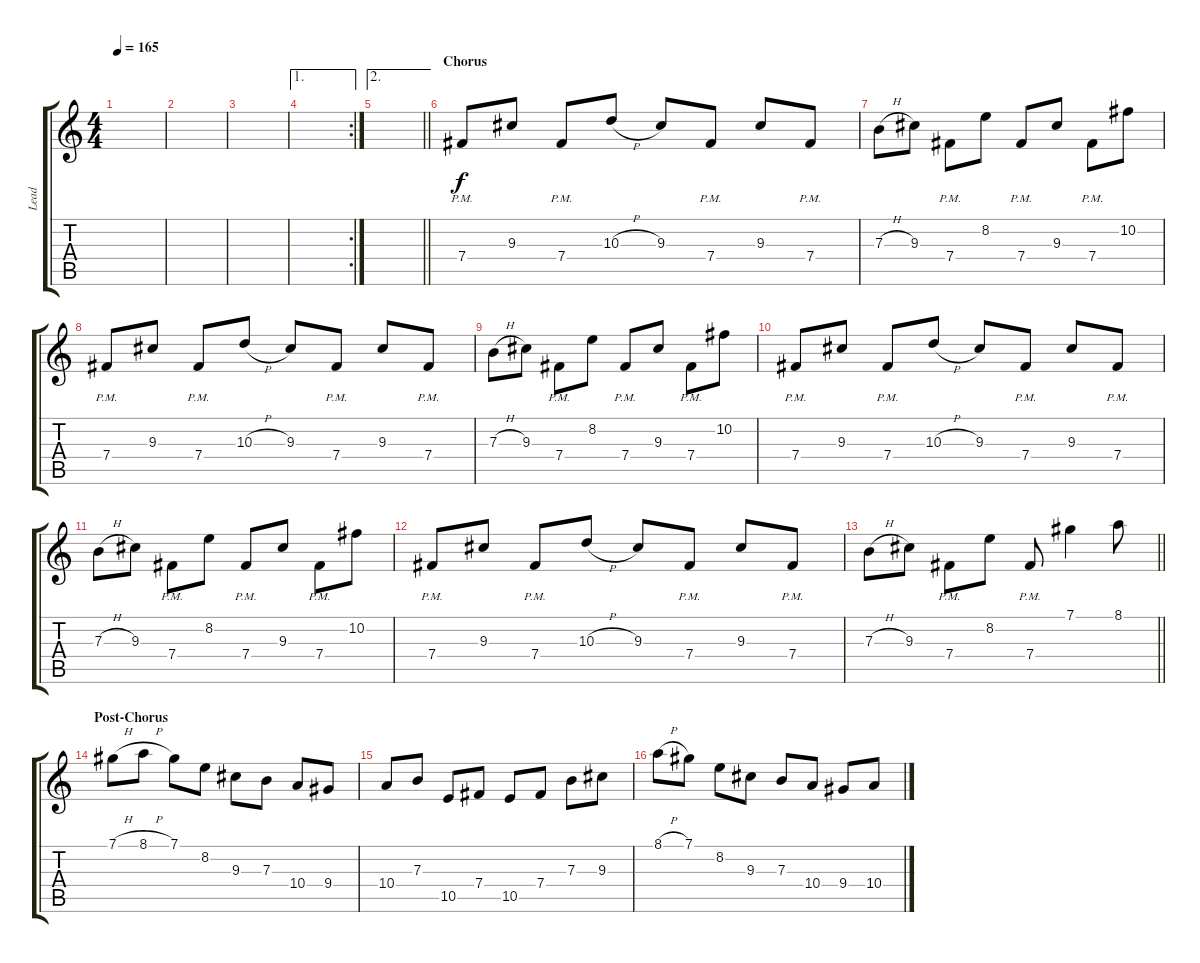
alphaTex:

\track ("Lead" "Lead") {instrument distortionguitar}
\staff {score tabs}
\tuning (Db4 Ab3 E3 B2 Gb2 B1) {hide}
\ts (4 4)
\tempo 165
\clef g2
\ks c
|
|
|
\ae 1
\rc 2
|
\ae 2
\barLineRight lightlight
|
\section ("" "Chorus")
7.4{pm}.8 9.3.8 7.4{pm}.8 10.3{h}.8 9.3.8 7.4{pm}.8 9.3.8 7.4{pm}.8 |
7.3{h}.8 9.3.8 7.4{pm}.8 8.2.8 7.4{pm}.8 9.3.8 7.4{pm}.8 10.2.8 |
7.4{pm}.8 9.3.8 7.4{pm}.8 10.3{h}.8 9.3.8 7.4{pm}.8 9.3.8 7.4{pm}.8 |
7.3{h}.8 9.3.8 7.4{pm}.8 8.2.8 7.4{pm}.8 9.3.8 7.4{pm}.8 10.2.8 |
7.4{pm}.8 9.3.8 7.4{pm}.8 10.3{h}.8 9.3.8 7.4{pm}.8 9.3.8 7.4{pm}.8 |
7.3{h}.8 9.3.8 7.4{pm}.8 8.2.8 7.4{pm}.8 9.3.8 7.4{pm}.8 10.2.8 |
7.4{pm}.8 9.3.8 7.4{pm}.8 10.3{h}.8 9.3.8 7.4{pm}.8 9.3.8 7.4{pm}.8 |
\barLineRight lightlight
7.3{h}.8 9.3.8 7.4{pm}.8 8.2.8 7.4{pm}.8 7.1.4 8.1.8 |
\section ("" "Post-Chorus")
7.1{h}.8 8.1{h}.8 7.1.8 8.2.8 9.3.8 7.3.8 10.4.8 9.4.8 |
10.4.8 7.3.8 10.5.8 7.4.8 10.5.8 7.4.8 7.3.8 9.3.8 |
8.1{h}.8 7.1.8 8.2.8 9.3.8 7.3.8 10.4.8 9.4.8 10.4.8
